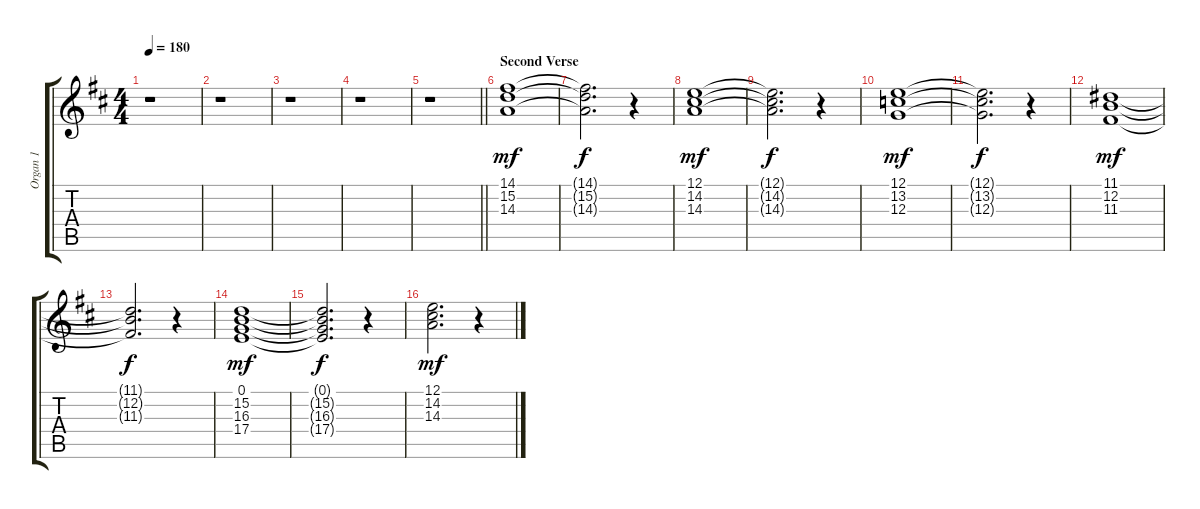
\track ("Organ 1" "Organ 1") {instrument drawbarorgan}
\staff {score tabs}
\tuning (E4 B3 G3 D3 A2 E2) {hide}
\ts (4 4)
\tempo 180
\clef g2
\ks bminor
r.1{dy f} |
r.1 |
r.1 |
r.1 |
\barLineRight lightlight
r.1 |
\section ("" "Second Verse")
(14.1 15.2 14.3).1{dy mf} |
(14.1{t} 15.2{t} 14.3{t}).2{d dy f} r.4 |
(12.1 14.2 14.3).1{dy mf} |
(12.1{t} 14.2{t} 14.3{t}).2{d dy f} r.4 |
(12.1 13.2 12.3).1{dy mf} |
(12.1{t} 13.2{t} 12.3{t}).2{d dy f} r.4 |
(11.1 12.2 11.3).1{dy mf} |
(11.1{t} 12.2{t} 11.3{t}).2{d dy f} r.4 |
(0.1 15.2 16.3 17.4).1{dy mf} |
(0.1{t} 15.2{t} 16.3{t} 17.4{t}).2{d dy f} r.4 |
(12.1 14.2 14.3).2{d dy mf} r.4
